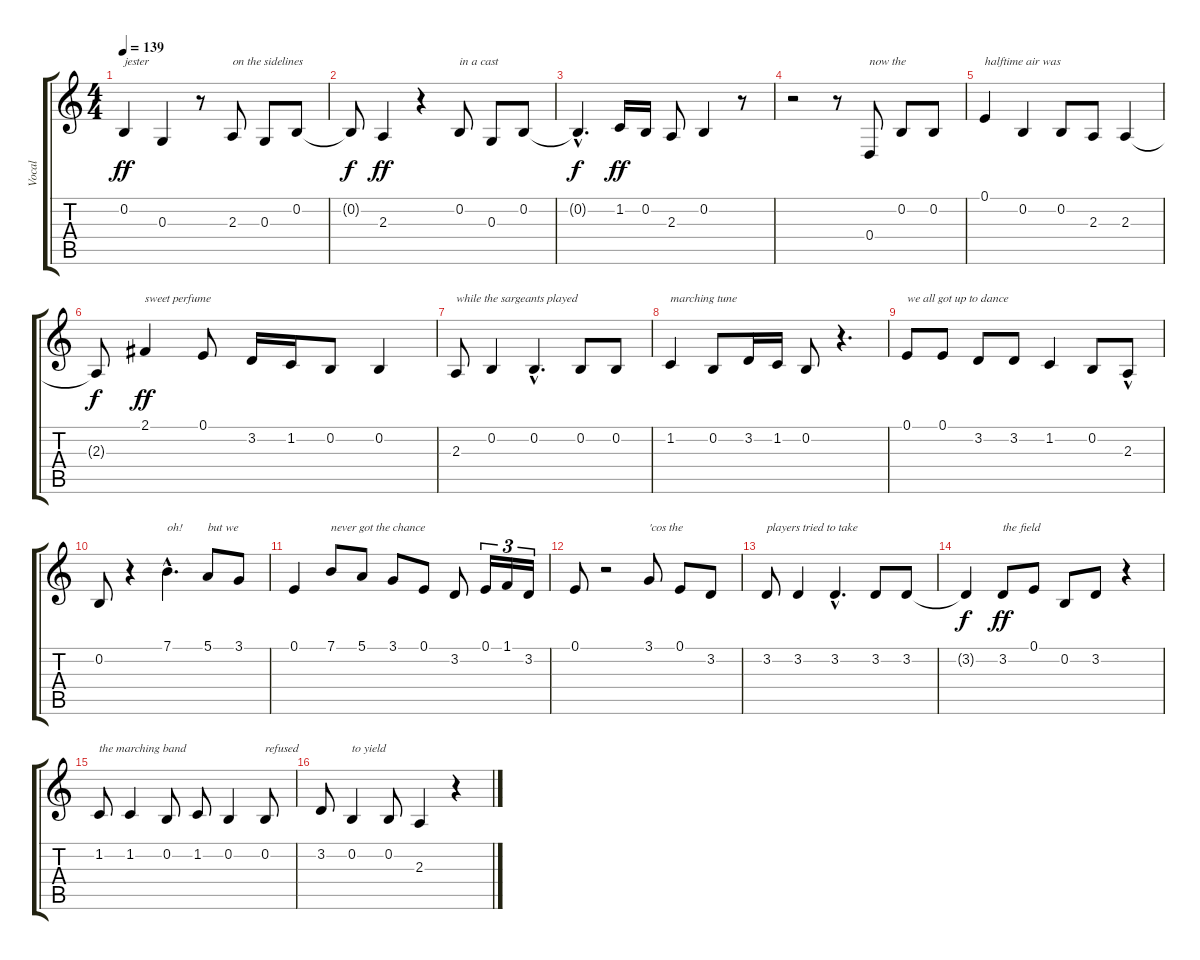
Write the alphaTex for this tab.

\track ("Vocal" "Vocal") {instrument clarinet}
\staff {score tabs}
\tuning (E4 B3 G3 D3 A2 E2) {hide}
\ts (4 4)
\tempo 139
\clef g2
\ks c
0.2.4{txt "jester" dy ff} 0.3.4 r.8 2.3.8{txt "on the sidelines"} 0.3.8 0.2.8 |
0.2{t}.8{dy f} 2.3.4{dy ff} r.4 0.2.8{txt "in a cast"} 0.3.8 0.2.8 |
0.2{hac t}.4{d dy f} 1.2.16{dy ff} 0.2.16 2.3.8 0.2.4 r.8 |
r.2 r.8 0.4.8{txt "now the"} 0.2.8 0.2.8 |
0.1.4{txt "halftime air was"} 0.2.4 0.2.8 2.3.8 2.3.4 |
2.3{t}.8{dy f} 2.1.4{txt "sweet perfume" dy ff} 0.1.8 3.2.16 1.2.16 0.2.8 0.2.4 |
2.3.8{txt "while the sargeants played"} 0.2.4 0.2{hac}.4{d} 0.2.8 0.2.8 |
1.2.4{txt "marching tune"} 0.2.8 3.2.16 1.2.16 0.2.8 r.4{d} |
0.1.8{txt "we all got up to dance"} 0.1.8 3.2.8 3.2.8 1.2.4 0.2.8 2.3{hac}.8 |
0.2.8 r.4 7.1{hac}.4{d txt "oh!"} 5.1.8{txt "but we"} 3.1.8 |
0.1.4 7.1.8{txt "never got the chance"} 5.1.8 3.1.8 0.1.8 3.2.8 0.1.16{tu (3 2)} 1.1.16{tu (3 2)} 3.2.16{tu (3 2)} |
0.1.8 r.2 3.1.8{txt "'cos the"} 0.1.8 3.2.8 |
3.2.8{txt "players tried to take"} 3.2.4 3.2{hac}.4{d} 3.2.8 3.2.8 |
3.2{t}.4{dy f} 3.2.8{txt "the field" dy ff} 0.1.8 0.2.8 3.2.8 r.4 |
1.2.8{txt "the marching band"} 1.2.4 0.2.8 1.2.8 0.2.4 0.2.8{txt "refused"} |
3.2.8 0.2.4{txt "to yield"} 0.2.8 2.3.4 r.4
